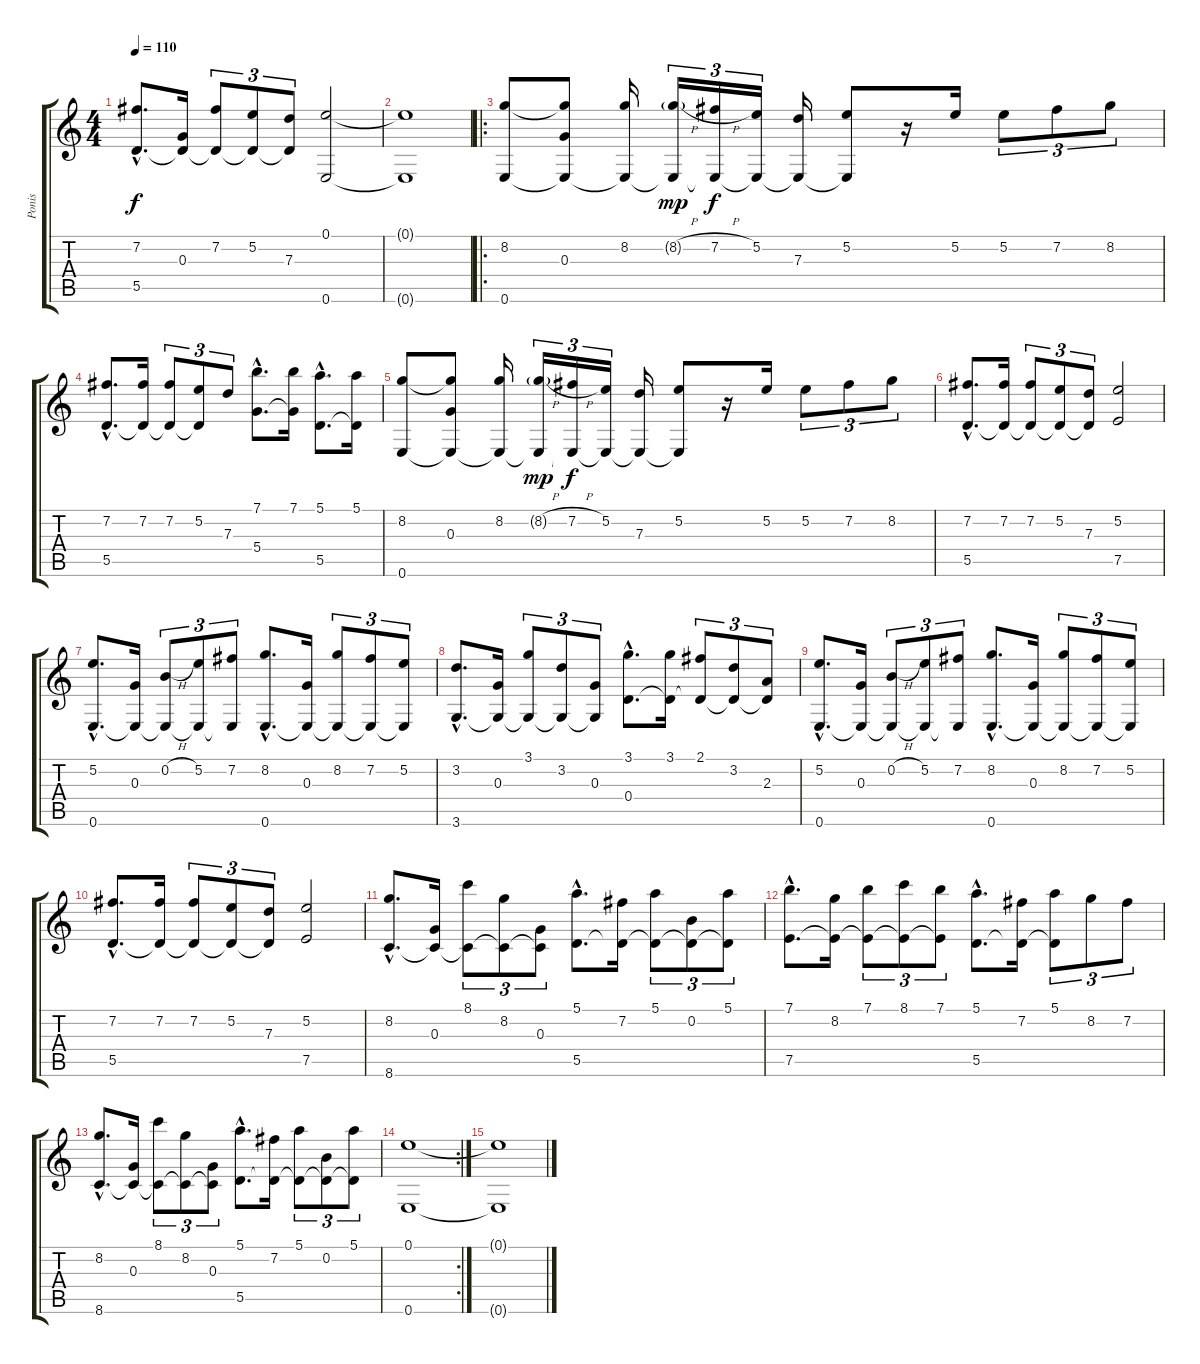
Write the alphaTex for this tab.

\track ("Ponis" "Ponis") {instrument acousticguitarnylon}
\staff {score tabs}
\tuning (E4 B3 G3 D3 A2 E2) {hide}
\ts (4 4)
\tempo 110
\clef g2
\ks c
(7.2{hac} 5.5{hac}).8{d dy f} (0.3 5.5{t}).16 (7.2 5.5{t}).8{tu (3 2)} (5.2 5.5{t}).8{tu (3 2)} (7.3 5.5{t}).8{tu (3 2)} (0.1 0.6).2 |
(0.1{t} 0.6{t}).1 |
\ro
(8.2 0.6).8 (8.2{t} 0.3 0.6{t}).8 (8.2 0.6{t}).16 (8.2{h g} 0.6{t}).16{tu (3 2) dy mp} (7.2{h} 0.6{t}).16{tu (3 2) dy f} (5.2 0.6{t}).16{tu (3 2)} (7.3 0.6{t}).16 (5.2 0.6{t}).8 r.16 5.2.16 5.2.8{tu (3 2)} 7.2.8{tu (3 2)} 8.2.8{tu (3 2)} |
(7.2{hac} 5.5{hac}).8{d} (7.2 5.5{t}).16 (7.2 5.5{t}).8{tu (3 2)} (5.2 5.5{t}).8{tu (3 2)} 7.3.8{tu (3 2)} (7.1{hac} 5.4{hac}).8{d} (7.1 5.4{t}).16 (5.1{hac} 5.5{hac}).8{d} (5.1 5.5{t}).16 |
(8.2 0.6).8 (8.2{t} 0.3 0.6{t}).8 (8.2 0.6{t}).16 (8.2{h g} 0.6{t}).16{tu (3 2) dy mp} (7.2{h} 0.6{t}).16{tu (3 2) dy f} (5.2 0.6{t}).16{tu (3 2)} (7.3 0.6{t}).16 (5.2 0.6{t}).8 r.16 5.2.16 5.2.8{tu (3 2)} 7.2.8{tu (3 2)} 8.2.8{tu (3 2)} |
(7.2{hac} 5.5{hac}).8{d} (7.2 5.5{t}).16 (7.2 5.5{t}).8{tu (3 2)} (5.2 5.5{t}).8{tu (3 2)} (7.3 5.5{t}).8{tu (3 2)} (5.2 7.5).2 |
(5.2{hac} 0.6{hac}).8{d} (0.3 0.6{t}).16 (0.2{h} 0.6{t}).8{tu (3 2)} (5.2 0.6{t}).8{tu (3 2)} (7.2 0.6{t}).8{tu (3 2)} (8.2{hac} 0.6{hac}).8{d} (0.3 0.6{t}).16 (8.2 0.6{t}).8{tu (3 2)} (7.2 0.6{t}).8{tu (3 2)} (5.2 0.6{t}).8{tu (3 2)} |
(3.2{hac} 3.6{hac}).8{d} (0.3 3.6{t}).16 (3.1 3.6{t}).8{tu (3 2)} (3.2 3.6{t}).8{tu (3 2)} (0.3 3.6{t}).8{tu (3 2)} (3.1{hac} 0.4{hac}).8{d} (3.1 0.4{t}).16 (2.1 0.4{t}).8{tu (3 2)} (3.2 0.4{t}).8{tu (3 2)} (2.3 0.4{t}).8{tu (3 2)} |
(5.2{hac} 0.6{hac}).8{d} (0.3 0.6{t}).16 (0.2{h} 0.6{t}).8{tu (3 2)} (5.2 0.6{t}).8{tu (3 2)} (7.2 0.6{t}).8{tu (3 2)} (8.2{hac} 0.6{hac}).8{d} (0.3 0.6{t}).16 (8.2 0.6{t}).8{tu (3 2)} (7.2 0.6{t}).8{tu (3 2)} (5.2 0.6{t}).8{tu (3 2)} |
(7.2{hac} 5.5{hac}).8{d} (7.2 5.5{t}).16 (7.2 5.5{t}).8{tu (3 2)} (5.2 5.5{t}).8{tu (3 2)} (7.3 5.5{t}).8{tu (3 2)} (5.2 7.5).2 |
(8.2{hac} 8.6{hac}).8{d} (0.3 8.6{t}).16 (8.1 8.6{t}).8{tu (3 2)} (8.2 8.6{t}).8{tu (3 2)} (0.3 8.6{t}).8{tu (3 2)} (5.1{hac} 5.5{hac}).8{d} (7.2 5.5{t}).16 (5.1 5.5{t}).8{tu (3 2)} (0.2 5.5{t}).8{tu (3 2)} (5.1 5.5{t}).8{tu (3 2)} |
(7.1{hac} 7.5{hac}).8{d} (8.2 7.5{t}).16 (7.1 7.5{t}).8{tu (3 2)} (8.1 7.5{t}).8{tu (3 2)} (7.1 7.5{t}).8{tu (3 2)} (5.1{hac} 5.5{hac}).8{d} (7.2 5.5{t}).16 (5.1 5.5{t}).8{tu (3 2)} 8.2.8{tu (3 2)} 7.2.8{tu (3 2)} |
(8.2{hac} 8.6{hac}).8{d} (0.3 8.6{t}).16 (8.1 8.6{t}).8{tu (3 2)} (8.2 8.6{t}).8{tu (3 2)} (0.3 8.6{t}).8{tu (3 2)} (5.1{hac} 5.5{hac}).8{d} (7.2 5.5{t}).16 (5.1 5.5{t}).8{tu (3 2)} (0.2 5.5{t}).8{tu (3 2)} (5.1 5.5{t}).8{tu (3 2)} |
\rc 2
(0.1 0.6).1 |
(0.1{t} 0.6{t}).1
